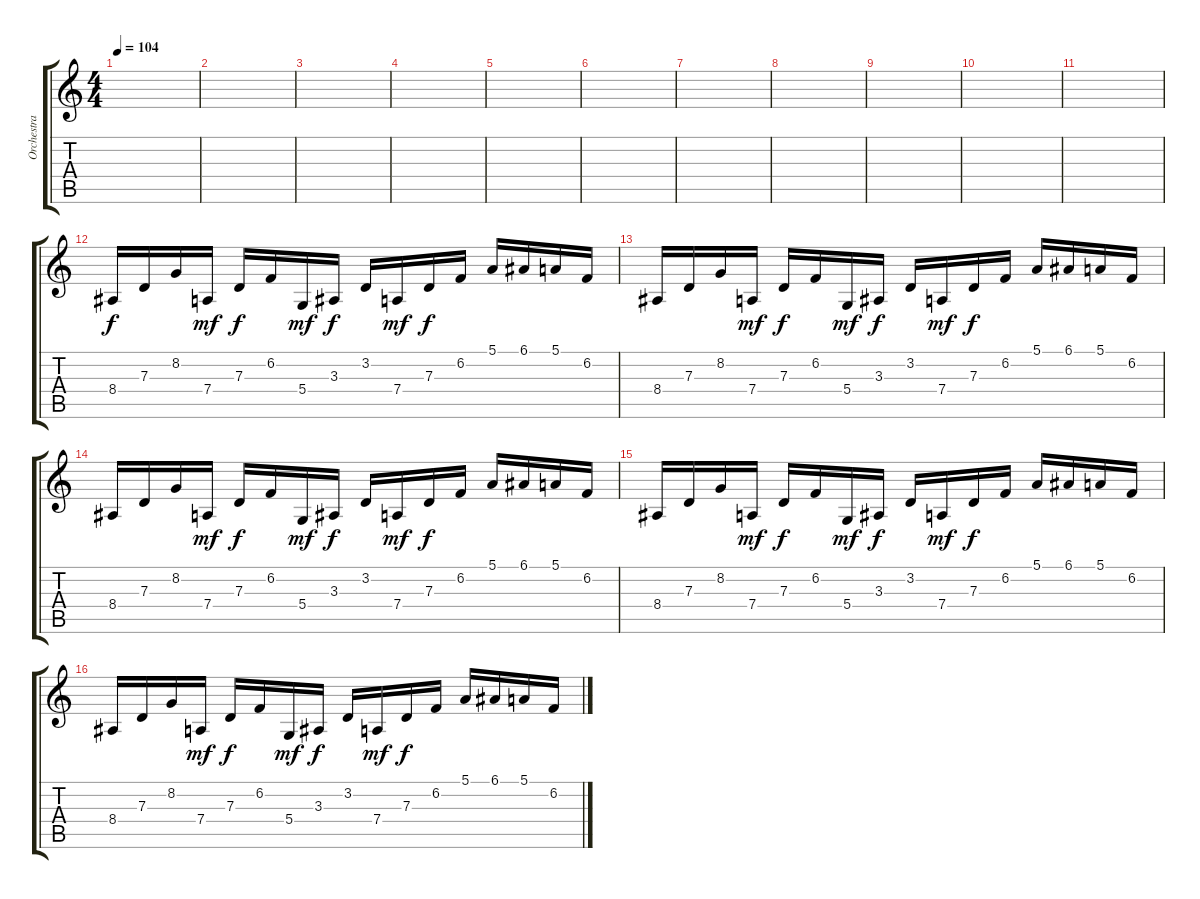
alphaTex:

\track ("Orchestra" "Orchestra") {instrument tremolostrings}
\staff {score tabs}
\tuning (E4 B3 G3 D3 A2 E2) {hide}
\ts (4 4)
\tempo 104
\clef g2
\ks c
|
|
|
|
|
|
|
|
|
|
|
8.4.16{dy f} 7.3.16 8.2.16 7.4.16{dy mf} 7.3.16{dy f} 6.2.16 5.4.16{dy mf} 3.3.16{dy f} 3.2.16 7.4.16{dy mf} 7.3.16{dy f} 6.2.16 5.1.16 6.1.16 5.1.16 6.2.16 |
8.4.16 7.3.16 8.2.16 7.4.16{dy mf} 7.3.16{dy f} 6.2.16 5.4.16{dy mf} 3.3.16{dy f} 3.2.16 7.4.16{dy mf} 7.3.16{dy f} 6.2.16 5.1.16 6.1.16 5.1.16 6.2.16 |
8.4.16 7.3.16 8.2.16 7.4.16{dy mf} 7.3.16{dy f} 6.2.16 5.4.16{dy mf} 3.3.16{dy f} 3.2.16 7.4.16{dy mf} 7.3.16{dy f} 6.2.16 5.1.16 6.1.16 5.1.16 6.2.16 |
8.4.16 7.3.16 8.2.16 7.4.16{dy mf} 7.3.16{dy f} 6.2.16 5.4.16{dy mf} 3.3.16{dy f} 3.2.16 7.4.16{dy mf} 7.3.16{dy f} 6.2.16 5.1.16 6.1.16 5.1.16 6.2.16 |
8.4.16 7.3.16 8.2.16 7.4.16{dy mf} 7.3.16{dy f} 6.2.16 5.4.16{dy mf} 3.3.16{dy f} 3.2.16 7.4.16{dy mf} 7.3.16{dy f} 6.2.16 5.1.16 6.1.16 5.1.16 6.2.16
